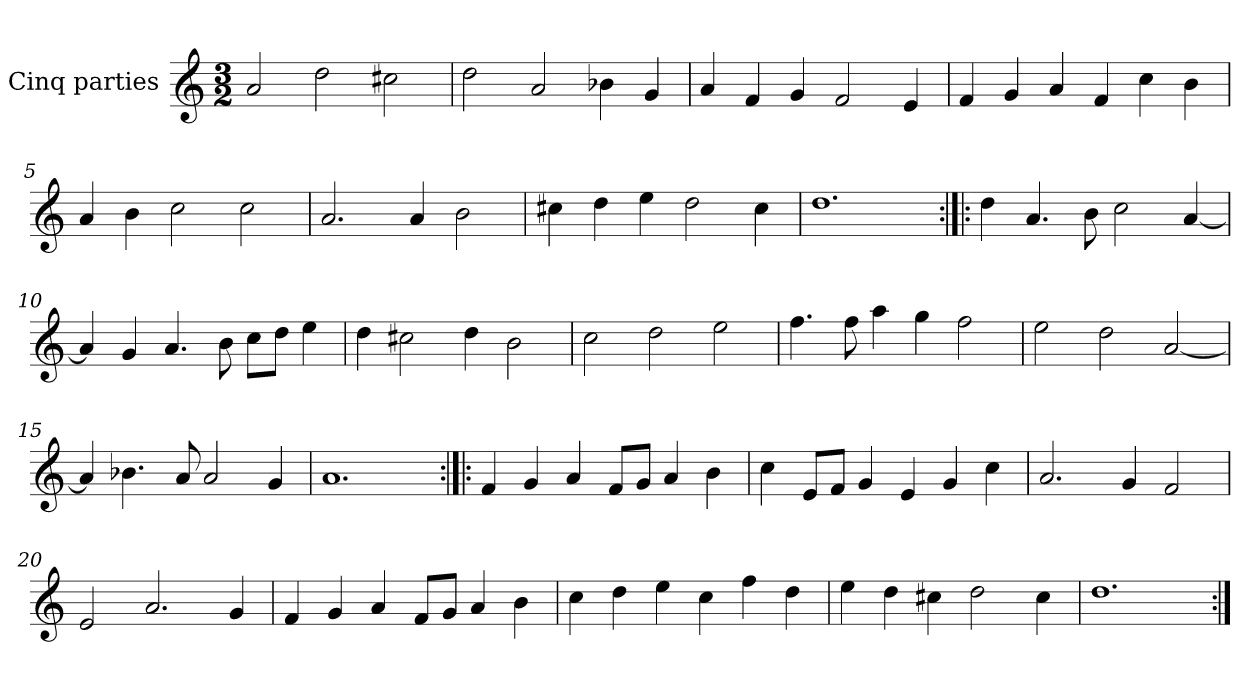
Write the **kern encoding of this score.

**kern
*part1
*staff1
*I"Cinq parties
*clefG2
*k[]
*M3/2
*MM180
=1
2a/
2dd\
2cc#X\
=2
2dd\
2a/
4b-X\
4g/
=3
4a/
4f/
4g/
2f/
4e/
=4
4f/
4g/
4a/
4f/
4cc\
4b\
=5
4a/
4b\
2cc\
2cc\
=6
2.a/
4a/
2b\
=7
4cc#X\
4dd\
4ee\
2dd\
4cc#\
=8
1.dd
=9:|!|:
4dd\
4.a/
8b\
2cc\
[4a/
=10
4a/]
4g/
4.a/
8b\
8cc\L
8dd\J
4ee\
=11
4dd\
2cc#X\
4dd\
2b\
=12
2cc\
2dd\
2ee\
=13
4.ff\
8ff\
4aa\
4gg\
2ff\
=14
2ee\
2dd\
[2a/
=15
4a/]
4.b-X\
8a/
2a/
4g/
=16
1.a
=17:|!|:
4f/
4g/
4a/
8f/L
8g/J
4a/
4b\
=18
4cc\
8e/L
8f/J
4g/
4e/
4g/
4cc\
=19
2.a/
4g/
2f/
=20
2e/
2.a/
4g/
=21
4f/
4g/
4a/
8f/L
8g/J
4a/
4b\
=22
4cc\
4dd\
4ee\
4cc\
4ff\
4dd\
=23
4ee\
4dd\
4cc#X\
2dd\
4cc#\
=24
1.dd
=:|!
*-
